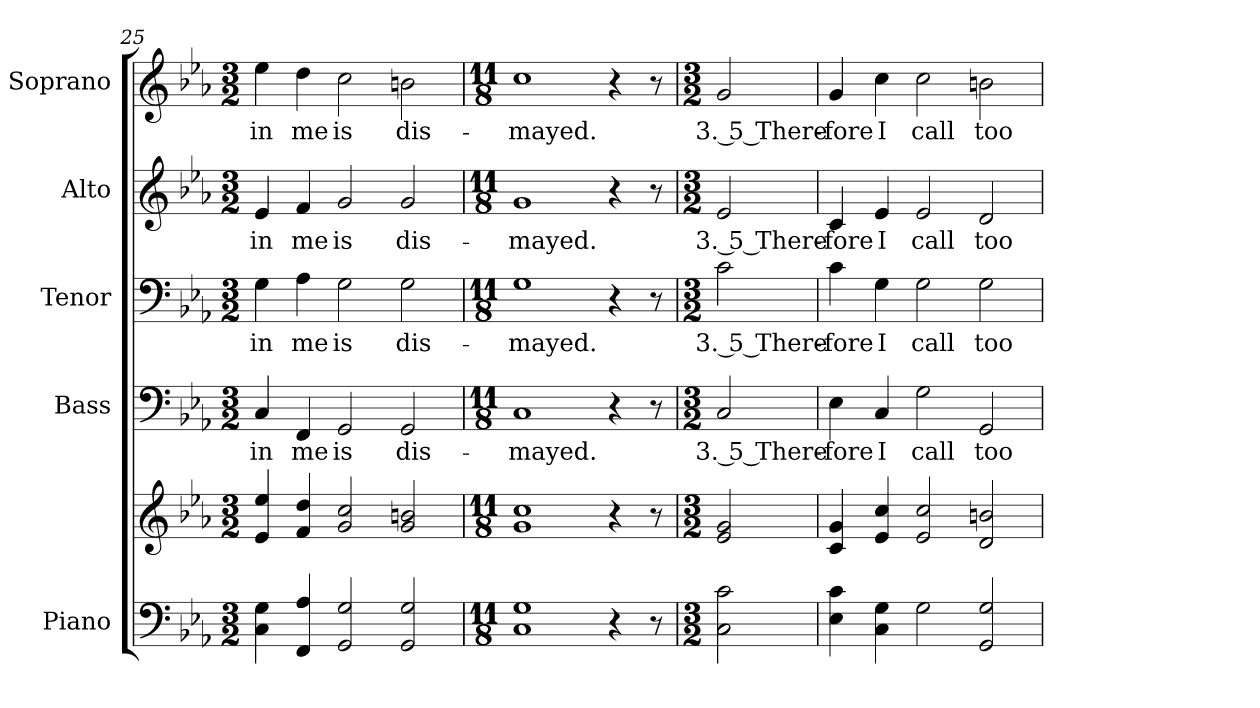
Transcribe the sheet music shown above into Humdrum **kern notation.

**kern	**kern	**kern	**text	**kern	**text	**kern	**text	**kern	**text
*part5	*part5	*part4	*part4	*part3	*part3	*part2	*part2	*part1	*part1
*staff6	*staff5	*staff4	*staff4	*staff3	*staff3	*staff2	*staff2	*staff1	*staff1
*I"Piano	*	*I"Bass	*	*I"Tenor	*	*I"Alto	*	*I"Soprano	*
*I'Pno.	*	*I'B.	*	*I'T.	*	*I'A.	*	*I'S.	*
!!LO:PB:g=z
*clefF4	*clefG2	*clefF4	*	*clefF4	*	*clefG2	*	*clefG2	*
*k[b-e-a-]	*k[b-e-a-]	*k[b-e-a-]	*	*k[b-e-a-]	*	*k[b-e-a-]	*	*k[b-e-a-]	*
*E-:	*E-:	*E-:	*	*E-:	*	*E-:	*	*E-:	*
*M3/2	*M3/2	*M3/2	*	*M3/2	*	*M3/2	*	*M3/2	*
=25	=25	=25	=25	=25	=25	=25	=25	=25	=25
!	!	!	!LO:LY:b:color=#000000	!	!	!	!	!	!
!	!	!	!	!	!LO:LY:b:color=#000000	!	!	!	!
!	!	!	!	!	!	!	!LO:LY:b:color=#000000	!	!
!	!	!	!	!	!	!	!	!	!LO:LY:b:color=#000000
4Ci\ 4Gi	4e-i/ 4ee-i	4Ci/	-in	4Gi\	-in	4e-i/	-in	4ee-i\	-in
!	!	!	!LO:LY:b:color=#000000	!	!	!	!	!	!
!	!	!	!	!	!LO:LY:b:color=#000000	!	!	!	!
!	!	!	!	!	!	!	!LO:LY:b:color=#000000	!	!
!	!	!	!	!	!	!	!	!	!LO:LY:b:color=#000000
4FFi/ 4A-i	4fi/ 4ddi	4FFi/	me	4A-i\	me	4fi/	me	4ddi\	me
!	!	!	!LO:LY:b:color=#000000	!	!	!	!	!	!
!	!	!	!	!	!LO:LY:b:color=#000000	!	!	!	!
!	!	!	!	!	!	!	!LO:LY:b:color=#000000	!	!
!	!	!	!	!	!	!	!	!	!LO:LY:b:color=#000000
2GGi/ 2Gi	2gi/ 2cci	2GGi/	is	2Gi\	is	2gi/	is	2cci\	is
!	!	!	!LO:LY:b:color=#000000	!	!	!	!	!	!
!	!	!	!	!	!LO:LY:b:color=#000000	!	!	!	!
!	!	!	!	!	!	!	!LO:LY:b:color=#000000	!	!
!	!	!	!	!	!	!	!	!	!LO:LY:b:color=#000000
2GGi/ 2Gi	2gi/ 2bni	2GGi/	dis-	2Gi\	dis-	2gi/	dis-	2bni\	dis-
=26	=26	=26	=26	=26	=26	=26	=26	=26	=26
*M11/8	*M11/8	*M11/8	*	*M11/8	*	*M11/8	*	*M11/8	*
!	!	!	!LO:LY:b:color=#000000	!	!	!	!	!	!
!	!	!	!	!	!LO:LY:b:color=#000000	!	!	!	!
!	!	!	!	!	!	!	!LO:LY:b:color=#000000	!	!
!	!	!	!	!	!	!	!	!	!LO:LY:b:color=#000000
1Ci 1Gi	1gi 1cci	1Ci	-mayed.	1Gi	-mayed.	1gi	-mayed.	1cci	-mayed.
4r	4r	4r	.	4r	.	4r	.	4r	.
8r	8r	8r	.	8r	.	8r	.	8r	.
!!LO:PB:g=z
=27	=27	=27	=27	=27	=27	=27	=27	=27	=27
*M3/2	*M3/2	*M3/2	*	*M3/2	*	*M3/2	*	*M3/2	*
!	!	!	!LO:LY:b:color=#000000	!	!	!	!	!	!
!	!	!	!	!	!LO:LY:b:color=#000000	!	!	!	!
!	!	!	!	!	!	!	!LO:LY:b:color=#000000	!	!
!	!	!	!	!	!	!	!	!	!LO:LY:b:color=#000000
2Ci\ 2ci	2e-i/ 2gi	2Ci/	3. 5 There-	2ci\	3. 5 There-	2e-i/	3. 5 There-	2gi/	3. 5 There-
=28	=28	=28	=28	=28	=28	=28	=28	=28	=28
!	!	!	!LO:LY:b:color=#000000	!	!	!	!	!	!
!	!	!	!	!	!LO:LY:b:color=#000000	!	!	!	!
!	!	!	!	!	!	!	!LO:LY:b:color=#000000	!	!
!	!	!	!	!	!	!	!	!	!LO:LY:b:color=#000000
4E-i\ 4ci	4ci/ 4gi	4E-i\	-fore	4ci\	-fore	4ci/	-fore	4gi/	-fore
!	!	!	!LO:LY:b:color=#000000	!	!	!	!	!	!
!	!	!	!	!	!LO:LY:b:color=#000000	!	!	!	!
!	!	!	!	!	!	!	!LO:LY:b:color=#000000	!	!
!	!	!	!	!	!	!	!	!	!LO:LY:b:color=#000000
4Ci\ 4Gi	4e-i/ 4cci	4Ci/	I	4Gi\	I	4e-i/	I	4cci\	I
!	!	!	!LO:LY:b:color=#000000	!	!	!	!	!	!
!	!	!	!	!	!LO:LY:b:color=#000000	!	!	!	!
!	!	!	!	!	!	!	!LO:LY:b:color=#000000	!	!
!	!	!	!	!	!	!	!	!	!LO:LY:b:color=#000000
2Gi\	2e-i/ 2cci	2Gi\	call	2Gi\	call	2e-i/	call	2cci\	call
!	!	!	!LO:LY:b:color=#000000	!	!	!	!	!	!
!	!	!	!	!	!LO:LY:b:color=#000000	!	!	!	!
!	!	!	!	!	!	!	!LO:LY:b:color=#000000	!	!
!	!	!	!	!	!	!	!	!	!LO:LY:b:color=#000000
2GGi/ 2Gi	2di/ 2bni	2GGi/	too	2Gi\	too	2di/	too	2bni\	too
=	=	=	=	=	=	=	=	=	=
*-	*-	*-	*-	*-	*-	*-	*-	*-	*-
